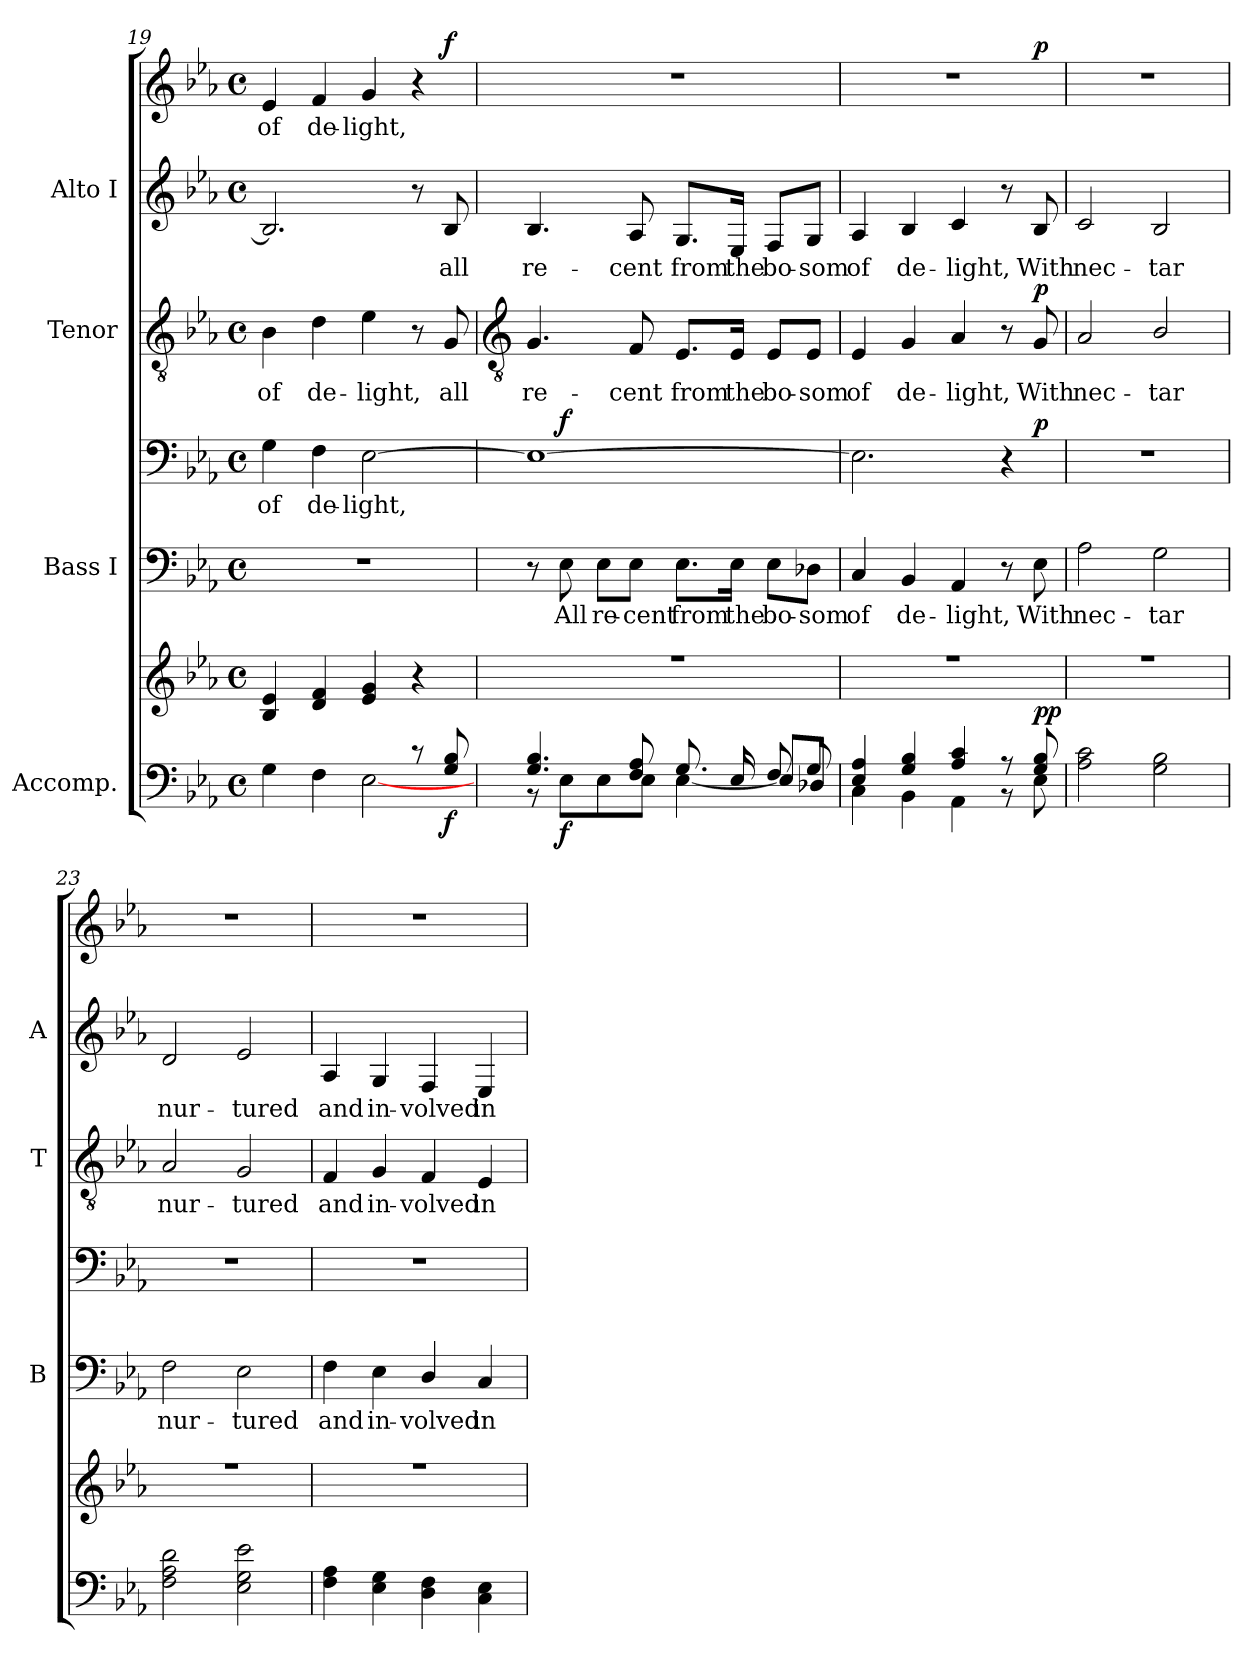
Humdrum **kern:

**kern	**kern	**dynam	**kern	**text	**kern	**text	**dynam	**kern	**text	**dynam	**kern	**text	**kern	**text	**dynam
*part4	*part4	*part4	*part3	*part3	*part3	*part3	*part3	*part2	*part2	*part2	*part1	*part1	*part1	*part1	*part1
*staff7	*staff6	*staff6/7	*staff5	*staff5	*staff4	*staff4	*staff4/5	*staff3	*staff3	*staff3	*staff2	*staff2	*staff1	*staff1	*staff1/2
*I"Accomp.	*	*	*I"Bass I	*	*	*	*	*I"Tenor	*	*	*I"Alto I	*	*	*	*
*	*	*	*I'B	*	*	*	*	*I'T	*	*	*I'A	*	*	*	*
*clefF4	*clefG2	*	*clefF4	*	*clefF4	*	*	*clefGv2	*	*	*clefG2	*	*clefG2	*	*
*k[b-e-a-]	*k[b-e-a-]	*	*k[b-e-a-]	*	*k[b-e-a-]	*	*	*k[b-e-a-]	*	*	*k[b-e-a-]	*	*k[b-e-a-]	*	*
*E-:	*E-:	*	*E-:	*	*E-:	*	*	*E-:	*	*	*E-:	*	*E-:	*	*
*M4/4	*M4/4	*	*M4/4	*	*M4/4	*	*	*M4/4	*	*	*M4/4	*	*M4/4	*	*
*met(c)	*met(c)	*	*met(c)	*	*met(c)	*	*	*met(c)	*	*	*met(c)	*	*met(c)	*	*
=19	=19	=19	=19	=19	=19	=19	=19	=19	=19	=19	=19	=19	=19	=19	=19
*^	*	*	*	*	*	*	*	*	*	*	*	*	*	*	*
!	!	!	!	!	!	!	!LO:LY:b	!	!	!LO:LY:b	!	!	!	!	!LO:LY:b	!
2.ryy	4G\	4B- 4e-	.	1r	.	4G	of	.	4B-	of	.	2.B-]	.	4e-	of	.
!	!	!	!	!	!	!	!LO:LY:b	!	!	!LO:LY:b	!	!	!	!	!LO:LY:b	!
.	4F\	4d 4f	.	.	.	4F	de-	.	4d	de-	.	.	.	4f	de-	.
!	!	!	!	!	!	!	!LO:LY:b	!	!	!LO:LY:b	!	!	!	!	!LO:LY:b	!
.	[2E-\	4e- 4g	.	.	.	[2E-	-light,	.	4e-	-light,	.	.	.	4g	-light,	.
8r	.	4r	.	.	.	.	.	.	8r	.	.	8r	.	4r	.	.
!	!	!	!LO:DY:b=2	!	!	!	!	!	!	!LO:LY:b	!	!	!LO:LY:b	!	!	!LO:DY:b=2
8G/ 8B-/	.	.	f	.	.	.	.	.	8G/	all	.	8B-/	all	.	.	f
!!LO:LB:g=z
=20	=20	=20	=20	=20	=20	=20	=20	=20	=20	=20	=20	=20	=20	=20	=20	=20
*	*	*	*	*	*	*	*	*	*clefGv2	*	*	*	*	*	*	*
*	*	*^	*	*	*	*	*	*	*	*	*	*	*	*	*	*
!	!	!	!	!	!	!	!	!	!	!	!LO:LY:b	!	!	!LO:LY:b	!	!	!
4.G/ 4.B-/	8r	1r	1ryy	.	8r	.	1E-_	.	.	4.G/	re-	.	4.B-/	re-	1r	.	.
!	!	!	!	!LO:DY:b=2	!	!LO:LY:b	!	!	!LO:DY:b=2	!	!	!	!	!	!	!	!
.	8E-\L	.	.	f	8E-	All	.	.	f	.	.	.	.	.	.	.	.
!	!	!	!	!	!	!LO:LY:b	!	!	!	!	!	!	!	!	!	!	!
.	8E-\	.	.	.	8E-\L	re-	.	.	.	.	.	.	.	.	.	.	.
!	!	!	!	!	!	!LO:LY:b	!	!	!	!	!LO:LY:b	!	!	!LO:LY:b	!	!	!
8F/ 8A-/	8E-\J	.	.	.	8E-\J	-cent	.	.	.	8F	-cent	.	8A-	-cent	.	.	.
!	!	!	!	!	!	!LO:LY:b	!	!	!	!	!LO:LY:b	!	!	!LO:LY:b	!	!	!
8.G/L	[4E-\	.	.	.	8.E-\L	from	.	.	.	8.E-/L	from	.	8.G/L	from	.	.	.
!	!	!	!	!	!	!LO:LY:b	!	!	!	!	!LO:LY:b	!	!	!LO:LY:b	!	!	!
16E-/L	.	.	.	.	16E-\Jk	the	.	.	.	16E-/Jk	the	.	16E-/Jk	the	.	.	.
!	!	!	!	!	!	!LO:LY:b	!	!	!	!	!LO:LY:b	!	!	!LO:LY:b	!	!	!
8F/	8E-\L]	.	.	.	8E-\L	bo-	.	.	.	8E-/L	bo-	.	8F/L	bo-	.	.	.
!	!	!	!	!	!	!LO:LY:b	!	!	!	!	!LO:LY:b	!	!	!LO:LY:b	!	!	!
8G/J	8D-X/J	.	.	.	8D-X\J	-som	.	.	.	8E-/J	-som	.	8G/J	-som	.	.	.
=21	=21	=21	=21	=21	=21	=21	=21	=21	=21	=21	=21	=21	=21	=21	=21	=21	=21
!	!	!	!	!	!	!LO:LY:b	!	!	!	!	!LO:LY:b	!	!	!LO:LY:b	!	!	!
4E-/ 4A-/	4C\	1r	1ryy	.	4C	of	2.E-]	.	.	4E-	of	.	4A-	of	1r	.	.
!	!	!	!	!	!	!LO:LY:b	!	!	!	!	!LO:LY:b	!	!	!LO:LY:b	!	!	!
4G/ 4B-/	4BB-\	.	.	.	4BB-	de-	.	.	.	4G	de-	.	4B-	de-	.	.	.
!	!	!	!	!	!	!LO:LY:b	!	!	!	!	!LO:LY:b	!	!	!LO:LY:b	!	!	!
4A-/ 4c/	4AA-\	.	.	.	4AA-	-light,	.	.	.	4A-	-light,	.	4c	-light,	.	.	.
8r	8r	.	.	.	8r	.	4r	.	.	8r	.	.	8r	.	.	.	.
!	!	!	!	!LO:DY:a=2	!	!LO:LY:b	!	!	!	!	!LO:LY:b	!	!	!LO:LY:b	!	!	!
!	!	!	!	!LO:DY:n=1:b=2	!	!	!	!	!LO:DY:b=2	!	!	!LO:DY:b	!	!	!	!	!LO:DY:b=2
8G/ 8B-/	8E-\	.	.	p p	8E-	With	.	.	p	8G	With	p	8B-	With	.	.	p
=22	=22	=22	=22	=22	=22	=22	=22	=22	=22	=22	=22	=22	=22	=22	=22	=22	=22
!	!	!	!	!	!	!LO:LY:b	!	!	!	!	!LO:LY:b	!	!	!LO:LY:b	!	!	!
1ryy	2A-\ 2c\	1r	1ryy	.	2A-	nec-	1r	.	.	2A-	nec-	.	2c	nec-	1r	.	.
!	!	!	!	!	!	!LO:LY:b	!	!	!	!	!LO:LY:b	!	!	!LO:LY:b	!	!	!
.	2G\ 2B-\	.	.	.	2G	-tar	.	.	.	2B-/	-tar	.	2B-	-tar	.	.	.
=23	=23	=23	=23	=23	=23	=23	=23	=23	=23	=23	=23	=23	=23	=23	=23	=23	=23
!	!	!	!	!	!	!LO:LY:b	!	!	!	!	!LO:LY:b	!	!	!LO:LY:b	!	!	!
1ryy	2F\ 2A-\ 2d\	1r	1ryy	.	2F	nur-	1r	.	.	2A-	nur-	.	2d	nur-	1r	.	.
!	!	!	!	!	!	!LO:LY:b	!	!	!	!	!LO:LY:b	!	!	!LO:LY:b	!	!	!
.	2E-\ 2G\ 2e-\	.	.	.	2E-	-tured	.	.	.	2G	-tured	.	2e-	-tured	.	.	.
=24	=24	=24	=24	=24	=24	=24	=24	=24	=24	=24	=24	=24	=24	=24	=24	=24	=24
!	!	!	!	!	!	!LO:LY:b	!	!	!	!	!LO:LY:b	!	!	!LO:LY:b	!	!	!
1ryy	4F\ 4A-\	1r	1ryy	.	4F	and	1r	.	.	4F	and	.	4A-	and	1r	.	.
!	!	!	!	!	!	!LO:LY:b	!	!	!	!	!LO:LY:b	!	!	!LO:LY:b	!	!	!
.	4E-\ 4G\	.	.	.	4E-	in-	.	.	.	4G	in-	.	4G	in-	.	.	.
!	!	!	!	!	!	!LO:LY:b	!	!	!	!	!LO:LY:b	!	!	!LO:LY:b	!	!	!
.	4D\ 4F\	.	.	.	4D/	-volved	.	.	.	4F	-volved	.	4F	-volved	.	.	.
!	!	!	!	!	!	!LO:LY:b	!	!	!	!	!LO:LY:b	!	!	!LO:LY:b	!	!	!
.	4C\ 4E-\	.	.	.	4C	in	.	.	.	4E-	in	.	4E-	in	.	.	.
*v	*v	*	*	*	*	*	*	*	*	*	*	*	*	*	*	*	*
*	*v	*v	*	*	*	*	*	*	*	*	*	*	*	*	*	*
=	=	=	=	=	=	=	=	=	=	=	=	=	=	=	=
*-	*-	*-	*-	*-	*-	*-	*-	*-	*-	*-	*-	*-	*-	*-	*-
